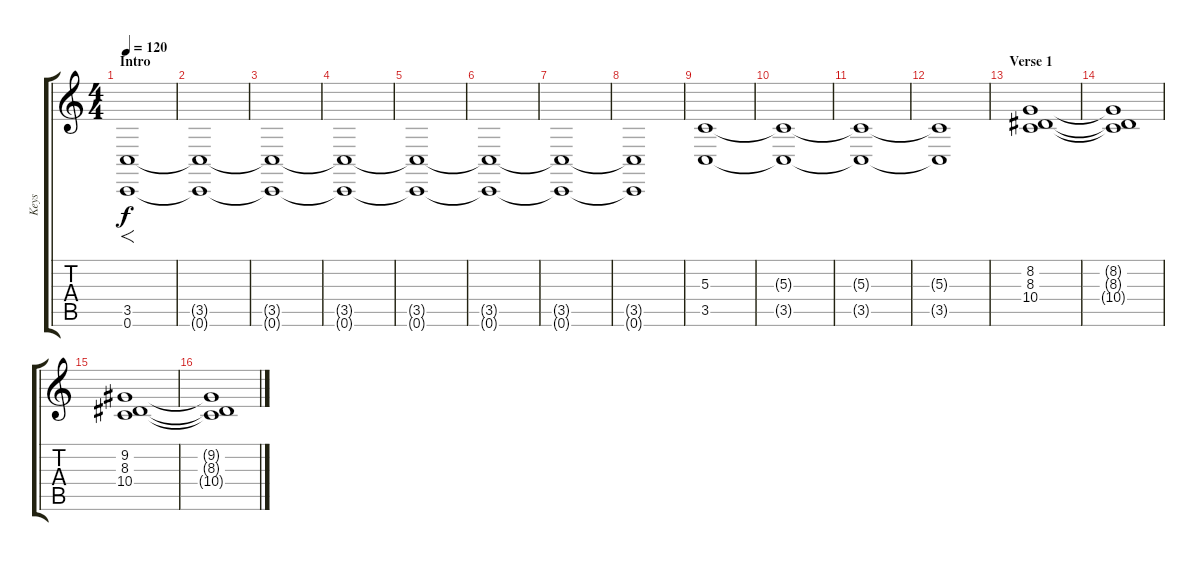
\track ("Keys" "Keys") {instrument stringensemble1}
\staff {score tabs}
\tuning (E4 B3 G3 D3 A2 C2) {hide}
\ts (4 4)
\section ("" "Intro")
\tempo 120
\clef g2
\ks c
(3.5 0.6).1{f dy f instrument stringensemble1} |
(3.5{t} 0.6{t}).1 |
(3.5{t} 0.6{t}).1 |
(3.5{t} 0.6{t}).1 |
(3.5{t} 0.6{t}).1 |
(3.5{t} 0.6{t}).1 |
(3.5{t} 0.6{t}).1 |
(3.5{t} 0.6{t}).1 |
(5.3 3.5).1 |
(5.3{t} 3.5{t}).1 |
(5.3{t} 3.5{t}).1 |
(5.3{t} 3.5{t}).1 |
\section ("" "Verse 1")
(8.2 8.3 10.4).1 |
(8.2{t} 8.3{t} 10.4{t}).1 |
(9.2 8.3 10.4).1 |
(9.2{t} 8.3{t} 10.4{t}).1
